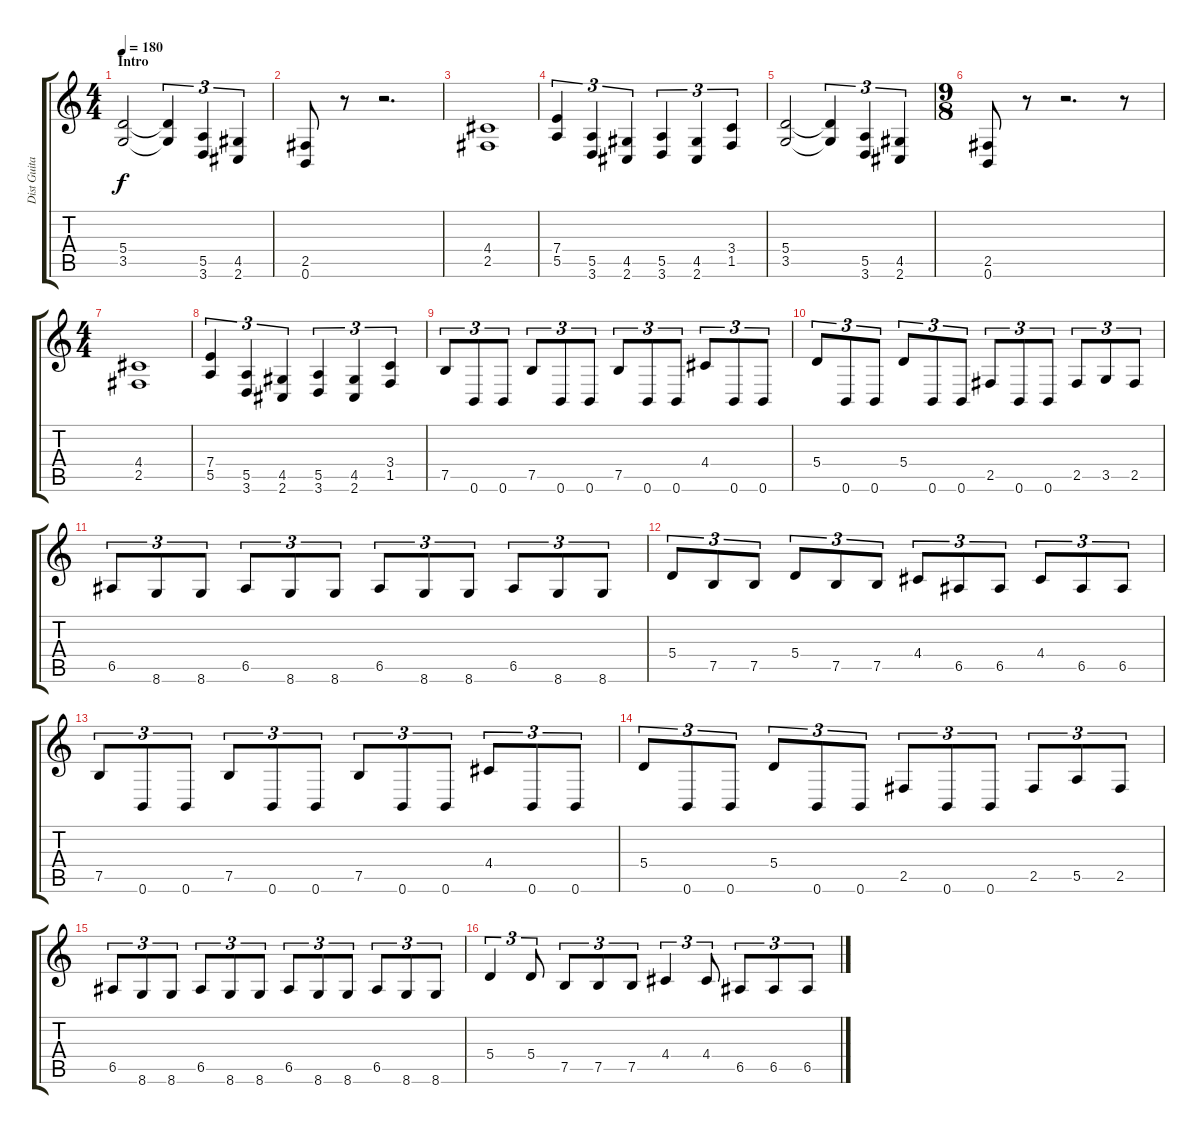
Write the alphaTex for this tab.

\track ("Dist Guitar 1" "Dist Guita") {instrument distortionguitar}
\staff {score tabs}
\tuning (B3 Gb3 D3 A2 E2 B1) {hide}
\ts (4 4)
\section ("" "Intro")
\tempo 180
\clef g2
\ks c
(5.4 3.5).2{dy f instrument distortionguitar} (5.4{t} 3.5{t}).4{tu (3 2)} (5.5 3.6).4{tu (3 2)} (4.5 2.6).4{tu (3 2)} |
(2.5 0.6).8 r.8 r.2{d} |
(4.4 2.5).1 |
(7.4 5.5).4{tu (3 2)} (5.5 3.6).4{tu (3 2)} (4.5 2.6).4{tu (3 2)} (5.5 3.6).4{tu (3 2)} (4.5 2.6).4{tu (3 2)} (3.4 1.5).4{tu (3 2)} |
(5.4 3.5).2 (5.4{t} 3.5{t}).4{tu (3 2)} (5.5 3.6).4{tu (3 2)} (4.5 2.6).4{tu (3 2)} |
\ts (9 8)
(2.5 0.6).8 r.8 r.2{d} r.8 |
\ts (4 4)
(4.4 2.5).1 |
(7.4 5.5).4{tu (3 2)} (5.5 3.6).4{tu (3 2)} (4.5 2.6).4{tu (3 2)} (5.5 3.6).4{tu (3 2)} (4.5 2.6).4{tu (3 2)} (3.4 1.5).4{tu (3 2)} |
7.5.8{tu (3 2)} 0.6.8{tu (3 2)} 0.6.8{tu (3 2)} 7.5.8{tu (3 2)} 0.6.8{tu (3 2)} 0.6.8{tu (3 2)} 7.5.8{tu (3 2)} 0.6.8{tu (3 2)} 0.6.8{tu (3 2)} 4.4.8{tu (3 2)} 0.6.8{tu (3 2)} 0.6.8{tu (3 2)} |
5.4.8{tu (3 2)} 0.6.8{tu (3 2)} 0.6.8{tu (3 2)} 5.4.8{tu (3 2)} 0.6.8{tu (3 2)} 0.6.8{tu (3 2)} 2.5.8{tu (3 2)} 0.6.8{tu (3 2)} 0.6.8{tu (3 2)} 2.5.8{tu (3 2)} 3.5.8{tu (3 2)} 2.5.8{tu (3 2)} |
6.5.8{tu (3 2)} 8.6.8{tu (3 2)} 8.6.8{tu (3 2)} 6.5.8{tu (3 2)} 8.6.8{tu (3 2)} 8.6.8{tu (3 2)} 6.5.8{tu (3 2)} 8.6.8{tu (3 2)} 8.6.8{tu (3 2)} 6.5.8{tu (3 2)} 8.6.8{tu (3 2)} 8.6.8{tu (3 2)} |
5.4.8{tu (3 2)} 7.5.8{tu (3 2)} 7.5.8{tu (3 2)} 5.4.8{tu (3 2)} 7.5.8{tu (3 2)} 7.5.8{tu (3 2)} 4.4.8{tu (3 2)} 6.5.8{tu (3 2)} 6.5.8{tu (3 2)} 4.4.8{tu (3 2)} 6.5.8{tu (3 2)} 6.5.8{tu (3 2)} |
7.5.8{tu (3 2)} 0.6.8{tu (3 2)} 0.6.8{tu (3 2)} 7.5.8{tu (3 2)} 0.6.8{tu (3 2)} 0.6.8{tu (3 2)} 7.5.8{tu (3 2)} 0.6.8{tu (3 2)} 0.6.8{tu (3 2)} 4.4.8{tu (3 2)} 0.6.8{tu (3 2)} 0.6.8{tu (3 2)} |
5.4.8{tu (3 2)} 0.6.8{tu (3 2)} 0.6.8{tu (3 2)} 5.4.8{tu (3 2)} 0.6.8{tu (3 2)} 0.6.8{tu (3 2)} 2.5.8{tu (3 2)} 0.6.8{tu (3 2)} 0.6.8{tu (3 2)} 2.5.8{tu (3 2)} 5.5.8{tu (3 2)} 2.5.8{tu (3 2)} |
6.5.8{tu (3 2)} 8.6.8{tu (3 2)} 8.6.8{tu (3 2)} 6.5.8{tu (3 2)} 8.6.8{tu (3 2)} 8.6.8{tu (3 2)} 6.5.8{tu (3 2)} 8.6.8{tu (3 2)} 8.6.8{tu (3 2)} 6.5.8{tu (3 2)} 8.6.8{tu (3 2)} 8.6.8{tu (3 2)} |
5.4.4{tu (3 2)} 5.4.8{tu (3 2)} 7.5.8{tu (3 2)} 7.5.8{tu (3 2)} 7.5.8{tu (3 2)} 4.4.4{tu (3 2)} 4.4.8{tu (3 2)} 6.5.8{tu (3 2)} 6.5.8{tu (3 2)} 6.5.8{tu (3 2)}
